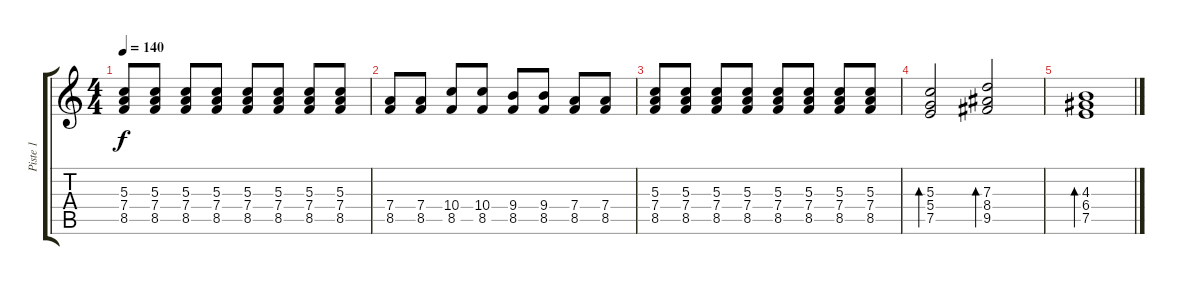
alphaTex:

\track ("Piste 1" "Piste 1") {instrument overdrivenguitar}
\staff {score tabs}
\tuning (E4 B3 G3 D3 A2 E2) {hide}
\ts (4 4)
\tempo 140
\clef g2
\ks c
(5.3 7.4 8.5).8{dy f} (5.3 7.4 8.5).8 (5.3 7.4 8.5).8 (5.3 7.4 8.5).8 (5.3 7.4 8.5).8 (5.3 7.4 8.5).8 (5.3 7.4 8.5).8 (5.3 7.4 8.5).8 |
(7.4 8.5).8 (7.4 8.5).8 (10.4 8.5).8 (10.4 8.5).8 (9.4 8.5).8 (9.4 8.5).8 (7.4 8.5).8 (7.4 8.5).8 |
(5.3 7.4 8.5).8 (5.3 7.4 8.5).8 (5.3 7.4 8.5).8 (5.3 7.4 8.5).8 (5.3 7.4 8.5).8 (5.3 7.4 8.5).8 (5.3 7.4 8.5).8 (5.3 7.4 8.5).8 |
(5.3 5.4 7.5).2{bd 240} (7.3 8.4 9.5).2{bd 240} |
(4.3 6.4 7.5).1{bd 240}
